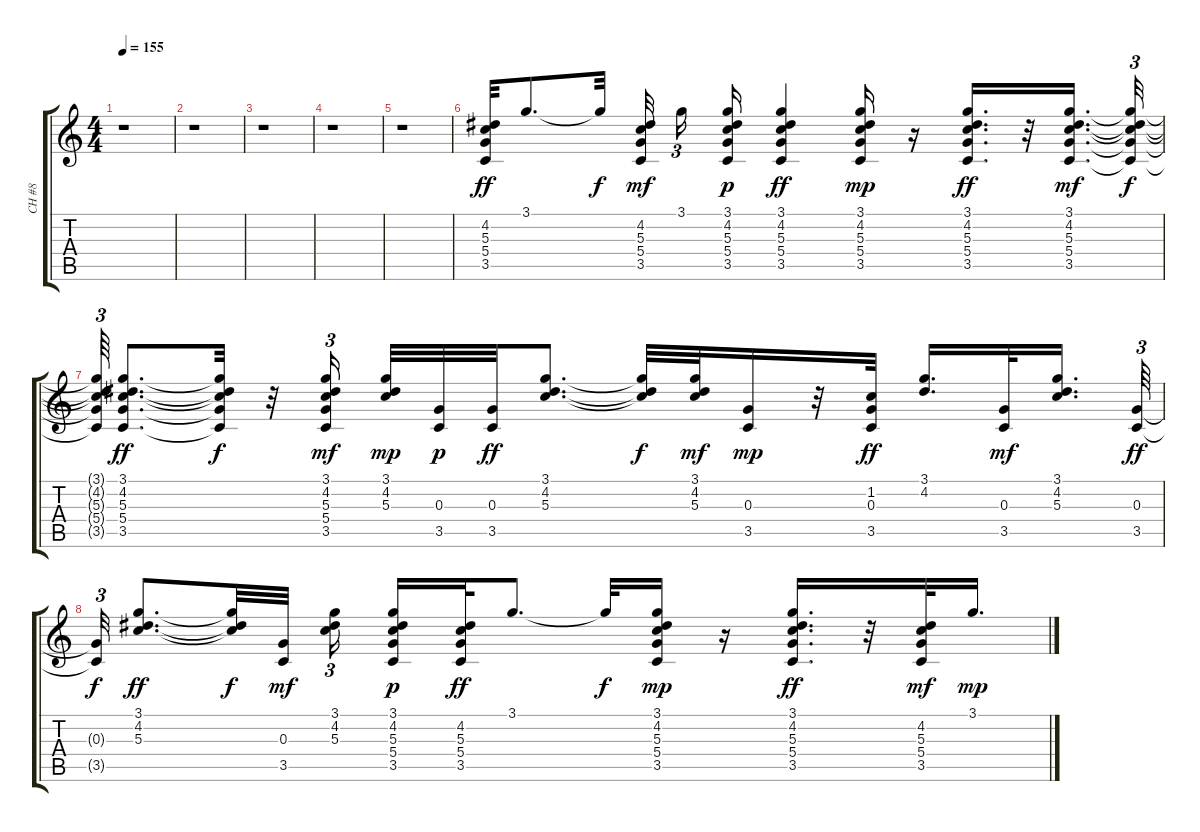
\track ("CH #8" "CH #8") {instrument acousticguitarsteel}
\staff {score tabs}
\tuning (E4 B3 G3 D3 A2 E2) {hide}
\ts (4 4)
\tempo 155
\clef g2
\ks c
r.1{dy ff} |
r.1 |
r.1 |
r.1 |
r.1 |
(4.2 5.3 5.4 3.5).32 3.1.8{d} 3.1{t}.32{dy f} (4.2 5.3 5.4 3.5).32{dy mf beam splitsecondary} 3.1.16{tu (3 2)} (3.1 4.2 5.3 5.4 3.5).16{dy p} (3.1 4.2 5.3 5.4 3.5).4{dy ff} (3.1 4.2 5.3 5.4 3.5).16{dy mp} r.16 (3.1 4.2 5.3 5.4 3.5).16{d dy ff} r.32 (3.1 4.2 5.3 5.4 3.5).16{d dy mf} (3.1{t} 4.2{t} 5.3{t} 5.4{t} 3.5{t}).32{tu (3 2) dy f} |
(3.1{t} 4.2{t} 5.3{t} 5.4{t} 3.5{t}).64{tu (3 2)} (3.1 4.2 5.3 5.4 3.5).8{d dy ff} (3.1{t} 4.2{t} 5.3{t} 5.4{t} 3.5{t}).32{dy f} r.32 (3.1 4.2 5.3 5.4 3.5).16{tu (3 2) dy mf beam splitsecondary} (3.1 4.2 5.3).32{dy mp} (0.3 3.5).32{dy p} (0.3 3.5).32{dy ff} (3.1 4.2 5.3).8{d} (3.1{t} 4.2{t} 5.3{t}).32{dy f} (3.1 4.2 5.3).32{dy mf} (0.3 3.5).16{dy mp} r.32 (1.2 0.3 3.5).32{dy ff} (3.1 4.2).16{d} (0.3 3.5).32{dy mf} (3.1 4.2 5.3).16{d beam splitsecondary} (0.3 3.5).64{tu (3 2) dy ff} |
(0.3{t} 3.5{t}).32{tu (3 2) dy f} (3.1 4.2 5.3).8{d dy ff} (3.1{t} 4.2{t} 5.3{t}).32{dy f} (0.3 3.5).32{dy mf} (3.1 4.2 5.3).16{tu (3 2) beam splitsecondary} (3.1 4.2 5.3 5.4 3.5).16{dy p} (4.2 5.3 5.4 3.5).32{dy ff} 3.1.8{d} 3.1{t}.32{dy f} (3.1 4.2 5.3 5.4 3.5).16{dy mp} r.16 (3.1 4.2 5.3 5.4 3.5).16{d dy ff} r.32 (4.2 5.3 5.4 3.5).32{dy mf} 3.1.16{d dy mp}
